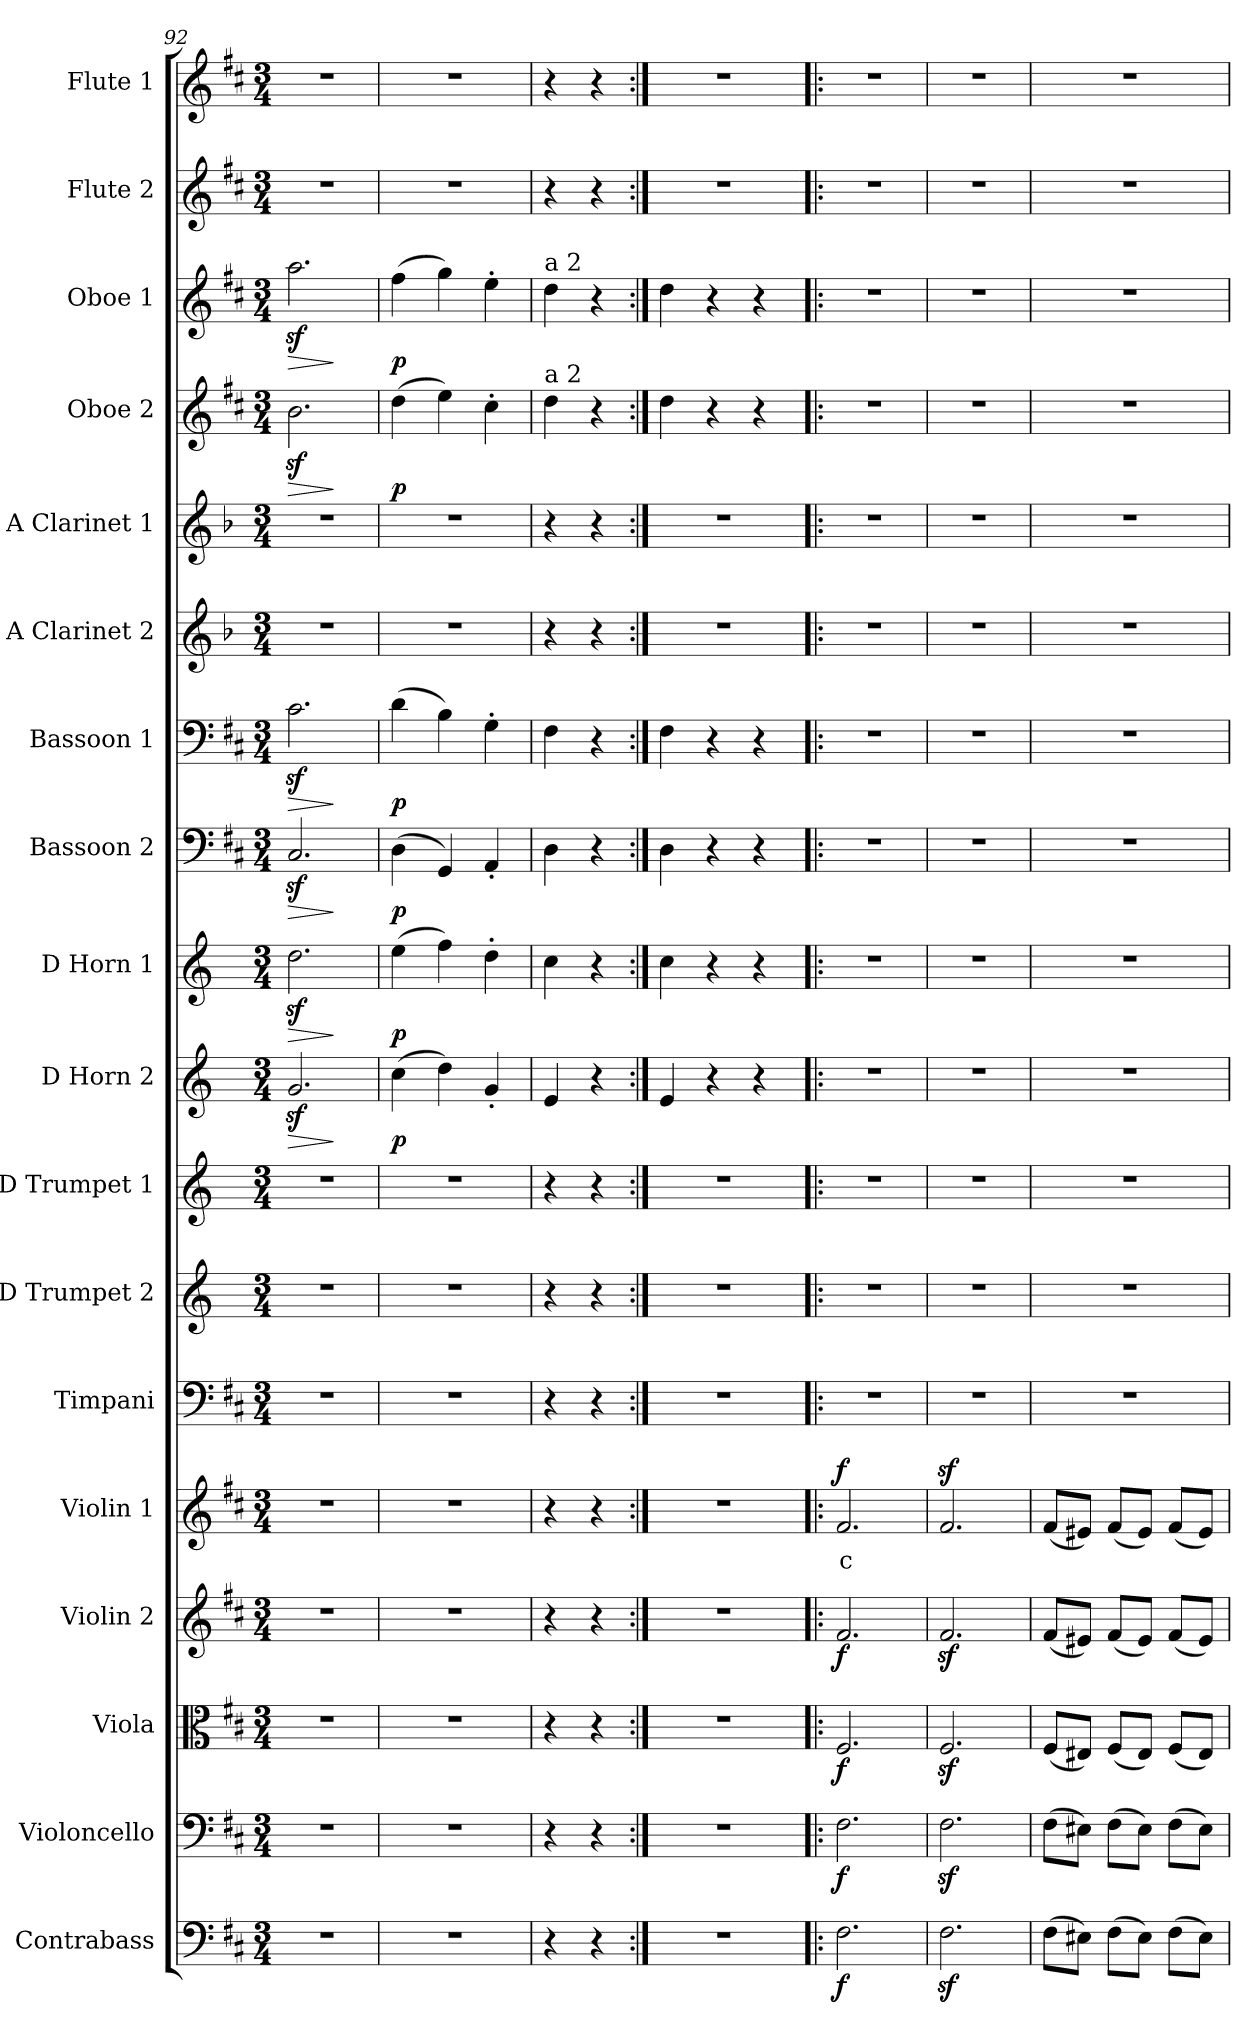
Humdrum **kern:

**kern	**dynam	**kern	**dynam	**kern	**dynam	**kern	**dynam	**kern	**text	**dynam	**kern	**kern	**kern	**kern	**dynam	**kern	**dynam	**kern	**dynam	**kern	**dynam	**kern	**kern	**kern	**dynam	**kern	**dynam	**kern	**kern
*part18	*part18	*part17	*part17	*part16	*part16	*part15	*part15	*part14	*part14	*part14	*part13	*part12	*part11	*part10	*part10	*part9	*part9	*part8	*part8	*part7	*part7	*part6	*part5	*part4	*part4	*part3	*part3	*part2	*part1
*staff18	*staff18	*staff17	*staff17	*staff16	*staff16	*staff15	*staff15	*staff14	*staff14	*staff14	*staff13	*staff12	*staff11	*staff10	*staff10	*staff9	*staff9	*staff8	*staff8	*staff7	*staff7	*staff6	*staff5	*staff4	*staff4	*staff3	*staff3	*staff2	*staff1
*I"Contrabass	*	*I"Violoncello	*	*I"Viola	*	*I"Violin 2	*	*I"Violin 1	*	*	*I"Timpani	*I"D Trumpet 2	*I"D Trumpet 1	*I"D Horn 2	*	*I"D Horn 1	*	*I"Bassoon 2	*	*I"Bassoon 1	*	*I"A Clarinet 2	*I"A Clarinet 1	*I"Oboe 2	*	*I"Oboe 1	*	*I"Flute 2	*I"Flute 1
*I'Cb	*	*I'Vc	*	*I'Vla	*	*I'Vln 2	*	*I'Vln 1	*	*	*I'Timp	*I'Tpt 2	*I'Tpt 1	*I'Hn 2	*	*I'Hn 1	*	*I'Bsn 2	*	*I'Bsn 1	*	*I'Cl 2	*I'Cl 1	*I'Ob 2	*	*I'Ob 1	*	*I'Fl 2	*I'Fl 1
*clefF4	*	*clefF4	*	*clefC3	*	*clefG2	*	*clefG2	*	*	*clefF4	*clefG2	*clefG2	*clefG2	*	*clefG2	*	*clefF4	*	*clefF4	*	*clefG2	*clefG2	*clefG2	*	*clefG2	*	*clefG2	*clefG2
*ITrd7c12	*	*	*	*	*	*	*	*	*	*	*	*ITrd-1c-2	*ITrd-1c-2	*ITrd6c10	*	*ITrd6c10	*	*	*	*	*	*ITrd2c3	*ITrd2c3	*	*	*	*	*	*
*k[f#c#]	*	*k[f#c#]	*	*k[f#c#]	*	*k[f#c#]	*	*k[f#c#]	*	*	*k[f#c#]	*k[f#c#]	*k[f#c#]	*k[f#c#]	*	*k[f#c#]	*	*k[f#c#]	*	*k[f#c#]	*	*k[f#c#]	*k[f#c#]	*k[f#c#]	*	*k[f#c#]	*	*k[f#c#]	*k[f#c#]
*M3/4	*	*M3/4	*	*M3/4	*	*M3/4	*	*M3/4	*	*	*M3/4	*M3/4	*M3/4	*M3/4	*	*M3/4	*	*M3/4	*	*M3/4	*	*M3/4	*M3/4	*M3/4	*	*M3/4	*	*M3/4	*M3/4
=92	=92	=92	=92	=92	=92	=92	=92	=92	=92	=92	=92	=92	=92	=92	=92	=92	=92	=92	=92	=92	=92	=92	=92	=92	=92	=92	=92	=92	=92
!	!	!	!	!	!	!	!	!	!	!	!	!	!	!	!LO:HP:b	!	!LO:HP:b	!	!LO:HP:b	!	!LO:HP:b	!	!	!	!LO:HP:b	!	!LO:HP:b	!	!
2.r	.	2.r	.	2.r	.	2.r	.	2.r	.	.	2.r	2.r	2.r	2.Az</	>	2.ez<\	>	2.C#z</	>	2.c#z<\	>	2.r	2.r	2.bz<\	>	2.aaz<\	>	2.r	2.r
.	.	.	.	.	.	.	.	.	.	.	.	.	.	.	]	.	]	.	]	.	]	.	.	.	]	.	]	.	.
=93	=93	=93	=93	=93	=93	=93	=93	=93	=93	=93	=93	=93	=93	=93	=93	=93	=93	=93	=93	=93	=93	=93	=93	=93	=93	=93	=93	=93	=93
!	!	!	!	!	!	!	!	!	!	!	!	!	!	!	!LO:DY:b	!	!LO:DY:b	!	!LO:DY:b	!	!LO:DY:b	!	!	!	!LO:DY:b	!	!LO:DY:b	!	!
2.r	.	2.r	.	2.r	.	2.r	.	2.r	.	.	2.r	2.r	2.r	(4d\	p	(4f#\	p	(4D\	p	(4d\	p	2.r	2.r	(4dd\	p	(4ff#\	p	2.r	2.r
.	.	.	.	.	.	.	.	.	.	.	.	.	.	4e\)	.	4g\)	.	4GG/)	.	4B\)	.	.	.	4ee\)	.	4gg\)	.	.	.
.	.	.	.	.	.	.	.	.	.	.	.	.	.	4A'/	.	4e'\	.	4AA'/	.	4G'\	.	.	.	4cc#'\	.	4ee'\	.	.	.
=94	=94	=94	=94	=94	=94	=94	=94	=94	=94	=94	=94	=94	=94	=94	=94	=94	=94	=94	=94	=94	=94	=94	=94	=94	=94	=94	=94	=94	=94
!	!	!	!	!	!	!	!	!	!	!	!	!	!	!	!	!	!	!	!	!	!	!	!	!	!	!LO:TX:a:t=a 2	!	!	!
!	!	!	!	!	!	!	!	!	!	!	!	!	!	!	!	!	!	!	!	!	!	!	!	!LO:TX:a:t=a 2	!	!	!	!	!
4r	.	4r	.	4r	.	4r	.	4r	.	.	4r	4r	4r	4F#/	.	4d\	.	4D\	.	4F#\	.	4r	4r	4dd\	.	4dd\	.	4r	4r
4r	.	4r	.	4r	.	4r	.	4r	.	.	4r	4r	4r	4r	.	4r	.	4r	.	4r	.	4r	4r	4r	.	4r	.	4r	4r
=95:|!	=95:|!	=95:|!	=95:|!	=95:|!	=95:|!	=95:|!	=95:|!	=95:|!	=95:|!	=95:|!	=95:|!	=95:|!	=95:|!	=95:|!	=95:|!	=95:|!	=95:|!	=95:|!	=95:|!	=95:|!	=95:|!	=95:|!	=95:|!	=95:|!	=95:|!	=95:|!	=95:|!	=95:|!	=95:|!
2.r	.	2.r	.	2.r	.	2.r	.	2.r	.	.	2.r	2.r	2.r	4F#/	.	4d\	.	4D\	.	4F#\	.	2.r	2.r	4dd\	.	4dd\	.	2.r	2.r
.	.	.	.	.	.	.	.	.	.	.	.	.	.	4r	.	4r	.	4r	.	4r	.	.	.	4r	.	4r	.	.	.
.	.	.	.	.	.	.	.	.	.	.	.	.	.	4r	.	4r	.	4r	.	4r	.	.	.	4r	.	4r	.	.	.
=96!|:	=96!|:	=96!|:	=96!|:	=96!|:	=96!|:	=96!|:	=96!|:	=96!|:	=96!|:	=96!|:	=96!|:	=96!|:	=96!|:	=96!|:	=96!|:	=96!|:	=96!|:	=96!|:	=96!|:	=96!|:	=96!|:	=96!|:	=96!|:	=96!|:	=96!|:	=96!|:	=96!|:	=96!|:	=96!|:
!	!LO:DY:b	!	!LO:DY:b	!	!LO:DY:b	!	!LO:DY:b	!	!LO:LY:b:color=#FF0000	!LO:DY:b	!	!	!	!	!	!	!	!	!	!	!	!	!	!	!	!	!	!	!
2.FF#\	f	2.F#\	f	2.F#/	f	2.f#/	f	2.f#/	c	f	2.r	2.r	2.r	2.r	.	2.r	.	2.r	.	2.r	.	2.r	2.r	2.r	.	2.r	.	2.r	2.r
=97	=97	=97	=97	=97	=97	=97	=97	=97	=97	=97	=97	=97	=97	=97	=97	=97	=97	=97	=97	=97	=97	=97	=97	=97	=97	=97	=97	=97	=97
2.FF#z<\	.	2.F#z<\	.	2.F#z</	.	2.f#z</	.	2.f#z</	.	.	2.r	2.r	2.r	2.r	.	2.r	.	2.r	.	2.r	.	2.r	2.r	2.r	.	2.r	.	2.r	2.r
!!LO:PB:g=z
=98	=98	=98	=98	=98	=98	=98	=98	=98	=98	=98	=98	=98	=98	=98	=98	=98	=98	=98	=98	=98	=98	=98	=98	=98	=98	=98	=98	=98	=98
(8FF#\L	.	(8F#\L	.	(8F#/L	.	(8f#/L	.	(8f#/L	.	.	2.r	2.r	2.r	2.r	.	2.r	.	2.r	.	2.r	.	2.r	2.r	2.r	.	2.r	.	2.r	2.r
8EE#X\J)	.	8E#X\J)	.	8E#X/J)	.	8e#X/J)	.	8e#X/J)	.	.	.	.	.	.	.	.	.	.	.	.	.	.	.	.	.	.	.	.	.
(8FF#\L	.	(8F#\L	.	(8F#/L	.	(8f#/L	.	(8f#/L	.	.	.	.	.	.	.	.	.	.	.	.	.	.	.	.	.	.	.	.	.
8EE#\J)	.	8E#\J)	.	8E#/J)	.	8e#/J)	.	8e#/J)	.	.	.	.	.	.	.	.	.	.	.	.	.	.	.	.	.	.	.	.	.
(8FF#\L	.	(8F#\L	.	(8F#/L	.	(8f#/L	.	(8f#/L	.	.	.	.	.	.	.	.	.	.	.	.	.	.	.	.	.	.	.	.	.
8EE#\J)	.	8E#\J)	.	8E#/J)	.	8e#/J)	.	8e#/J)	.	.	.	.	.	.	.	.	.	.	.	.	.	.	.	.	.	.	.	.	.
=	=	=	=	=	=	=	=	=	=	=	=	=	=	=	=	=	=	=	=	=	=	=	=	=	=	=	=	=	=
*-	*-	*-	*-	*-	*-	*-	*-	*-	*-	*-	*-	*-	*-	*-	*-	*-	*-	*-	*-	*-	*-	*-	*-	*-	*-	*-	*-	*-	*-
